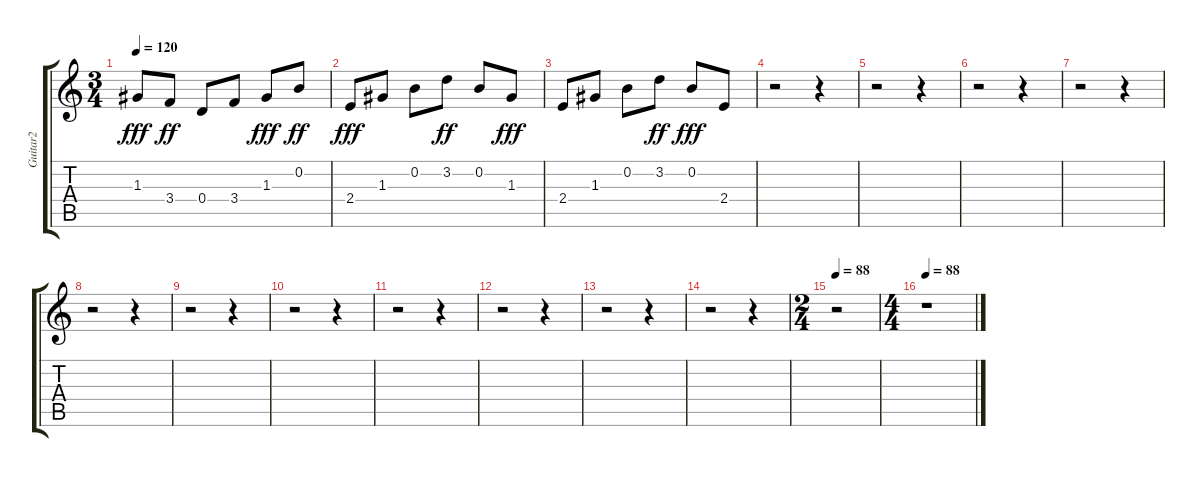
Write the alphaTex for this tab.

\track ("Guitar2" "Guitar2") {instrument acousticguitarnylon}
\staff {score tabs}
\tuning (E4 B3 G3 D3 A2 E2) {hide}
\ts (3 4)
\tempo 120
\clef g2
\ks c
1.3.8{dy fff} 3.4.8{dy ff} 0.4.8 3.4.8 1.3.8{dy fff} 0.2.8{dy ff} |
2.4.8{dy fff} 1.3.8 0.2.8 3.2.8{dy ff} 0.2.8 1.3.8{dy fff} |
2.4.8 1.3.8 0.2.8 3.2.8{dy ff} 0.2.8{dy fff} 2.4.8 |
r.2 r.4 |
r.2 r.4 |
r.2 r.4 |
r.2 r.4 |
r.2 r.4 |
r.2 r.4 |
r.2 r.4 |
r.2 r.4 |
r.2 r.4 |
r.2 r.4 |
r.2 r.4 |
\ts (2 4)
\tempo 88
r.2 |
\ts (4 4)
\tempo 88
r.1
